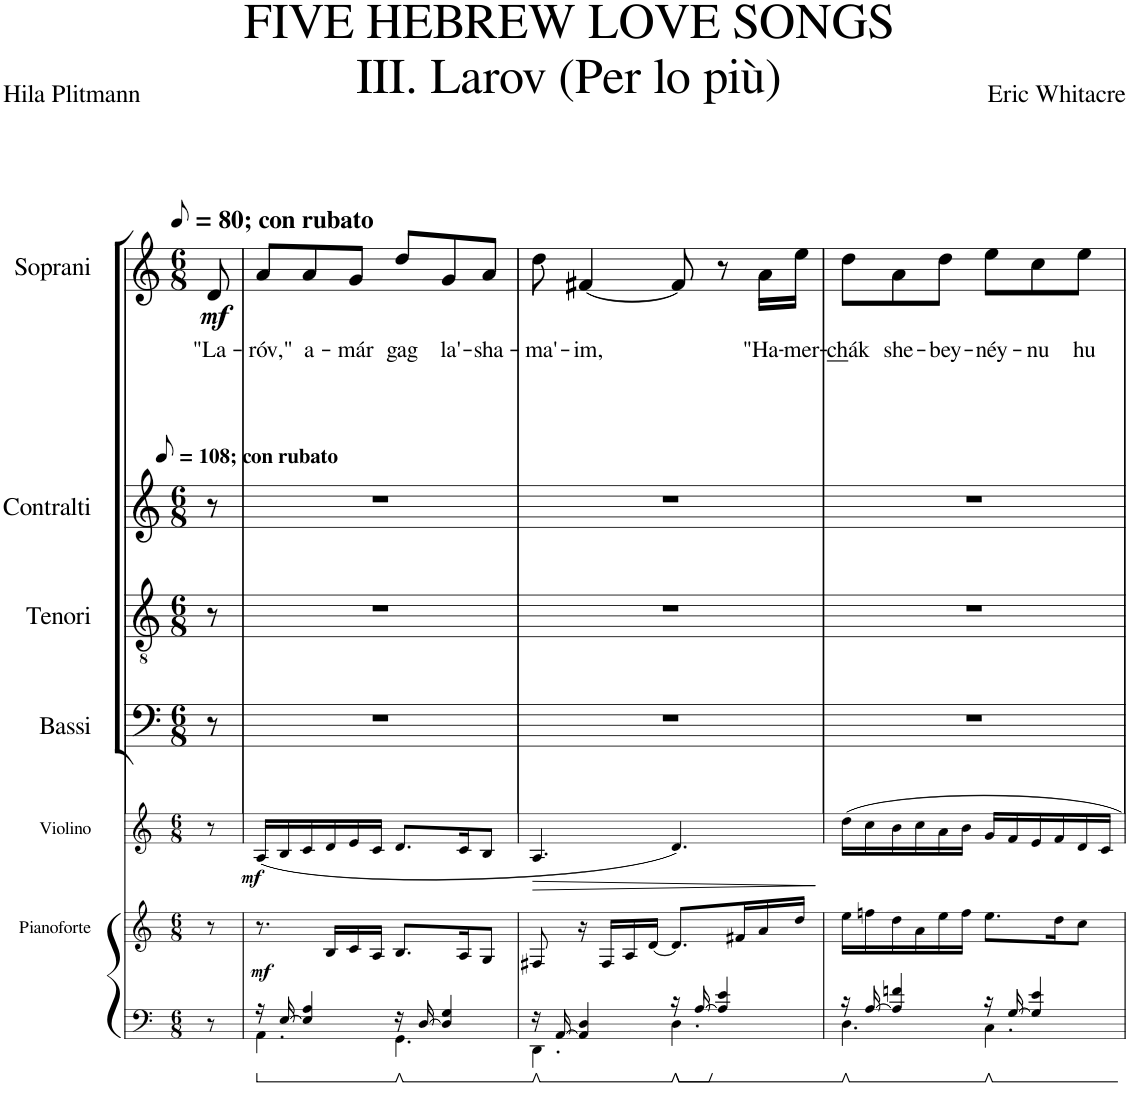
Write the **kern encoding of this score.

**kern	**kern	**dynam	**kern	**dynam	**kern	**kern	**kern	**kern	**text	**dynam
*part7	*part6	*part6	*part5	*part5	*part4	*part3	*part2	*part1	*part1	*part1
*staff7	*staff6	*staff6	*staff5	*staff5	*staff4	*staff3	*staff2	*staff1	*staff1	*staff1
*I"Piano	*I"Pianoforte	*	*I"Violino	*	*I"Bassi	*I"Tenori	*I"Contralti	*I"Soprani	*	*
*I'Pno	*I'Pf	*	*I'Vl	*	*I'B	*I'T	*I'C	*I'S	*	*
*stria5	*stria5	*	*stria5	*	*	*	*	*	*	*
*clefF4	*clefG2	*	*clefG2	*	*clefF4	*clefGv2	*clefG2	*clefG2	*	*
*	*	*	*	*	*	*	*	*Trd1c2	*	*
*k[]	*k[]	*	*k[]	*	*k[]	*k[]	*k[]	*k[]	*	*
*M6/8	*M6/8	*	*M6/8	*	*M6/8	*M6/8	*M6/8	*M6/8	*	*
*MM54	*MM54	*	*MM54	*	*MM54	*MM54	*MM54	*MM40	*	*
=1	=1	=1	=1	=1	=1	=1	=1	=1	=1	=1
!	!	!	!	!	!	!	!	!LO:TX:b:B:t=; con rubato	!	!
!	!	!	!	!	!	!	!	!LO:TX:a:B:t=; con rubato	!	!
!	!	!	!	!	!	!	!	!	!LO:LY:b	!LO:DY:b
8r	8r	.	8r	.	8r	8r	8r	8d/	"La-	mf
=2	=2	=2	=2	=2	=2	=2	=2	=2	=2	=2
*^	*	*	*	*	*	*	*	*	*	*
!	!	!	!LO:DY:b	!	!LO:DY:b	!	!	!	!	!LO:LY:b	!
16r	4.AA\	8.r	mf	(16A/LL	mf	2.r	2.r	2.r	8a/L	-róv,"	.
[16E/	.	.	.	16B/	.	.	.	.	.	.	.
!	!	!	!	!	!	!	!	!	!	!LO:LY:b	!
4E/] 4A/	.	.	.	16c/	.	.	.	.	8a/	a-	.
.	.	16B/LL	.	16d/	.	.	.	.	.	.	.
!	!	!	!	!	!	!	!	!	!	!LO:LY:b	!
.	.	16c/	.	16e/	.	.	.	.	8g/J	-már	.
.	.	16A/JJ	.	16c/JJ	.	.	.	.	.	.	.
!	!	!	!	!	!	!	!	!	!	!LO:LY:b	!
16r	4.GG\	8.B/L	.	8.d/L	.	.	.	.	8dd/L	gag	.
[16D/	.	.	.	.	.	.	.	.	.	.	.
!	!	!	!	!	!	!	!	!	!	!LO:LY:b	!
4D/] 4G/	.	.	.	.	.	.	.	.	8g/	la'-	.
.	.	16A/K	.	16c/K	.	.	.	.	.	.	.
!	!	!	!	!	!	!	!	!	!	!LO:LY:b	!
.	.	8G/J	.	8B/J	.	.	.	.	8a/J	-sha-	.
=3	=3	=3	=3	=3	=3	=3	=3	=3	=3	=3	=3
!	!	!	!	!	!LO:HP:b	!	!	!	!	!LO:LY:b	!
16r	4.DD\	8F#X/	.	4.A/	>	2.r	2.r	2.r	8dd\	-ma'-	.
[16AA/	.	.	.	.	.	.	.	.	.	.	.
!	!	!	!	!	!	!	!	!	!	!LO:LY:b	!
4AA/] 4D/	.	16r	.	.	.	.	.	.	[4f#X/	-im,	.
.	.	16F#/LL	.	.	.	.	.	.	.	.	.
.	.	16A/	.	.	.	.	.	.	.	.	.
.	.	[16d/JJ	.	.	.	.	.	.	.	.	.
16r	4.D\	8.d/L]	.	4.d/)	.	.	.	.	8f#/]	.	.
[16A/	.	.	.	.	.	.	.	.	.	.	.
4A/] 4e/	.	.	.	.	.	.	.	.	8r	.	.
.	.	16f#X/L	.	.	.	.	.	.	.	.	.
!	!	!	!	!	!	!	!	!	!	!LO:LY:b	!
.	.	16a/	.	.	.	.	.	.	16a\LL	"Ha-	.
!	!	!	!	!	!	!	!	!	!	!LO:LY:b	!
.	.	16dd/JJ	.	.	.	.	.	.	16ee\JJ	-mer-	.
*v	*v	*	*	*	*	*	*	*	*	*	*
.	.	.	.	]	.	.	.	.	.	.
=4	=4	=4	=4	=4	=4	=4	=4	=4	=4	=4
*^	*	*	*	*	*	*	*	*	*	*
!	!	!	!	!	!	!	!	!	!	!LO:LY:b	!
16r	4.D\	16ee\LL	.	16dd\LL	.	2.r	2.r	2.r	8dd\L	-ch ák	.
[16A/	.	16ffn\	.	16cc\	.	.	.	.	.	.	.
!	!	!	!	!	!	!	!	!	!	!LO:LY:b	!
4A/] 4fn/	.	16dd\	.	16b\	.	.	.	.	8a\	she-	.
.	.	16a\	.	16cc\	.	.	.	.	.	.	.
!	!	!	!	!	!	!	!	!	!	!LO:LY:b	!
.	.	16ee\	.	16a\	.	.	.	.	8dd\J	-bey-	.
.	.	16ff\JJ	.	16b\JJ	.	.	.	.	.	.	.
!	!	!	!	!	!	!	!	!	!	!LO:LY:b	!
16r	4.C\	8.ee\L	.	16g/LL	.	.	.	.	8ee\L	-néy-	.
[16G/	.	.	.	16f/	.	.	.	.	.	.	.
!	!	!	!	!	!	!	!	!	!	!LO:LY:b	!
4G/] 4e/	.	.	.	16e/	.	.	.	.	8cc\	-nu	.
.	.	16dd\K	.	16f/	.	.	.	.	.	.	.
!	!	!	!	!	!	!	!	!	!	!LO:LY:b	!
.	.	8cc\J	.	16d/	.	.	.	.	8ee\J	hu	.
.	.	.	.	16c/JJ	.	.	.	.	.	.	.
*v	*v	*	*	*	*	*	*	*	*	*	*
=	=	=	=	=	=	=	=	=	=	=
*-	*-	*-	*-	*-	*-	*-	*-	*-	*-	*-
